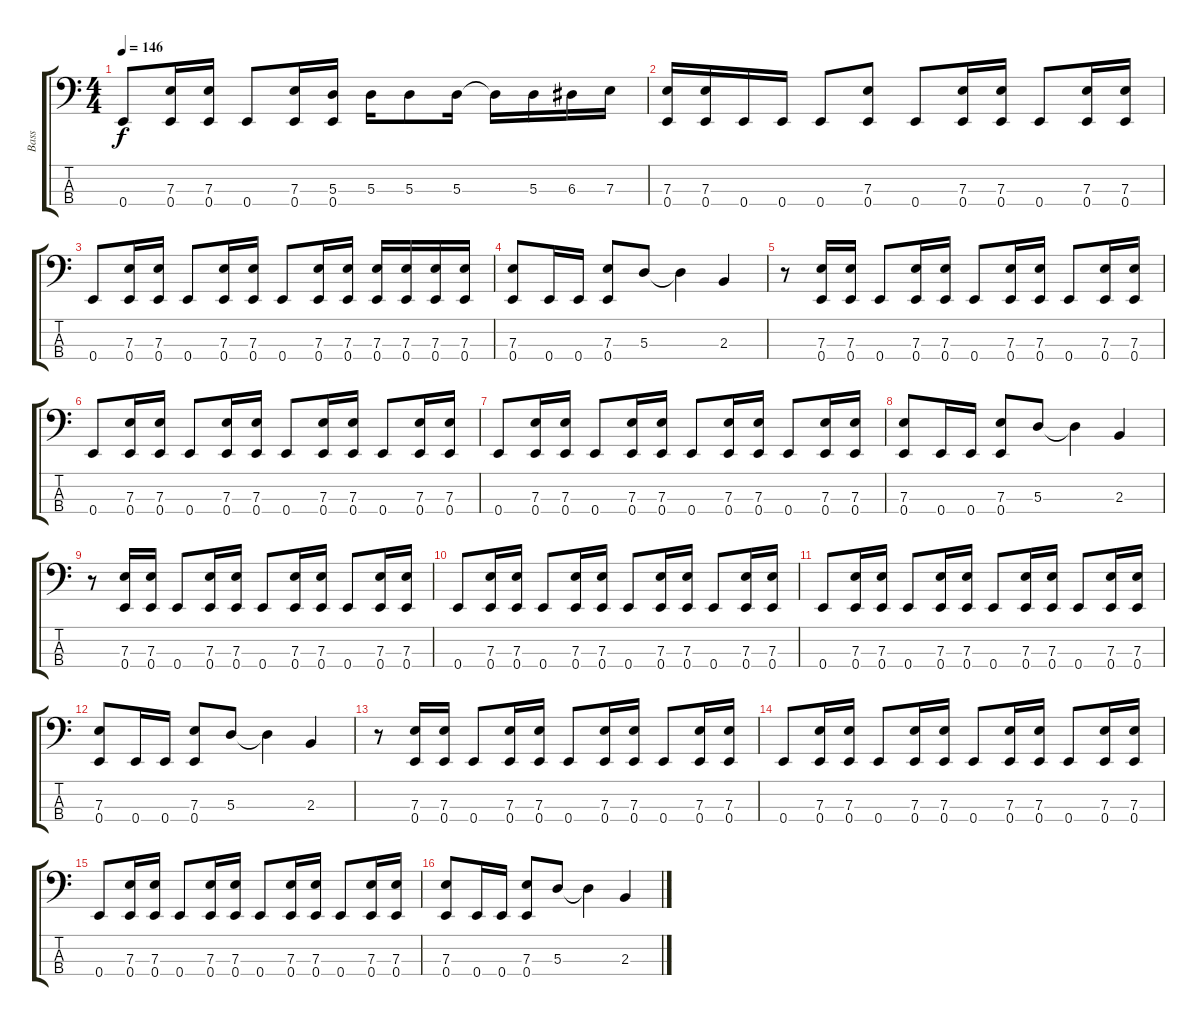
\track ("Bass" "Bass") {instrument electricbasspick}
\staff {score tabs}
\tuning (G2 D2 A1 E1) {hide}
\ts (4 4)
\tempo 146
\clef f4
\ks c
0.4.8{dy f} (7.3 0.4).16 (7.3 0.4).16 0.4.8 (7.3 0.4).16 (5.3 0.4).16 5.3.16 5.3.8 5.3.16 5.3{t}.16 5.3.16 6.3.16 7.3.16 |
(7.3 0.4).16 (7.3 0.4).16 0.4.16 0.4.16 0.4.8 (7.3 0.4).8 0.4.8 (7.3 0.4).16 (7.3 0.4).16 0.4.8 (7.3 0.4).16 (7.3 0.4).16 |
0.4.8 (7.3 0.4).16 (7.3 0.4).16 0.4.8 (7.3 0.4).16 (7.3 0.4).16 0.4.8 (7.3 0.4).16 (7.3 0.4).16 (7.3 0.4).16 (7.3 0.4).16 (7.3 0.4).16 (7.3 0.4).16 |
(7.3 0.4).8 0.4.16 0.4.16 (7.3 0.4).8 5.3.8 5.3{t}.4 2.3.4 |
r.8 (7.3 0.4).16 (7.3 0.4).16 0.4.8 (7.3 0.4).16 (7.3 0.4).16 0.4.8 (7.3 0.4).16 (7.3 0.4).16 0.4.8 (7.3 0.4).16 (7.3 0.4).16 |
0.4.8 (7.3 0.4).16 (7.3 0.4).16 0.4.8 (7.3 0.4).16 (7.3 0.4).16 0.4.8 (7.3 0.4).16 (7.3 0.4).16 0.4.8 (7.3 0.4).16 (7.3 0.4).16 |
0.4.8 (7.3 0.4).16 (7.3 0.4).16 0.4.8 (7.3 0.4).16 (7.3 0.4).16 0.4.8 (7.3 0.4).16 (7.3 0.4).16 0.4.8 (7.3 0.4).16 (7.3 0.4).16 |
(7.3 0.4).8 0.4.16 0.4.16 (7.3 0.4).8 5.3.8 5.3{t}.4 2.3.4 |
r.8 (7.3 0.4).16 (7.3 0.4).16 0.4.8 (7.3 0.4).16 (7.3 0.4).16 0.4.8 (7.3 0.4).16 (7.3 0.4).16 0.4.8 (7.3 0.4).16 (7.3 0.4).16 |
0.4.8 (7.3 0.4).16 (7.3 0.4).16 0.4.8 (7.3 0.4).16 (7.3 0.4).16 0.4.8 (7.3 0.4).16 (7.3 0.4).16 0.4.8 (7.3 0.4).16 (7.3 0.4).16 |
0.4.8 (7.3 0.4).16 (7.3 0.4).16 0.4.8 (7.3 0.4).16 (7.3 0.4).16 0.4.8 (7.3 0.4).16 (7.3 0.4).16 0.4.8 (7.3 0.4).16 (7.3 0.4).16 |
(7.3 0.4).8 0.4.16 0.4.16 (7.3 0.4).8 5.3.8 5.3{t}.4 2.3.4 |
r.8 (7.3 0.4).16 (7.3 0.4).16 0.4.8 (7.3 0.4).16 (7.3 0.4).16 0.4.8 (7.3 0.4).16 (7.3 0.4).16 0.4.8 (7.3 0.4).16 (7.3 0.4).16 |
0.4.8 (7.3 0.4).16 (7.3 0.4).16 0.4.8 (7.3 0.4).16 (7.3 0.4).16 0.4.8 (7.3 0.4).16 (7.3 0.4).16 0.4.8 (7.3 0.4).16 (7.3 0.4).16 |
0.4.8 (7.3 0.4).16 (7.3 0.4).16 0.4.8 (7.3 0.4).16 (7.3 0.4).16 0.4.8 (7.3 0.4).16 (7.3 0.4).16 0.4.8 (7.3 0.4).16 (7.3 0.4).16 |
(7.3 0.4).8 0.4.16 0.4.16 (7.3 0.4).8 5.3.8 5.3{t}.4 2.3.4
